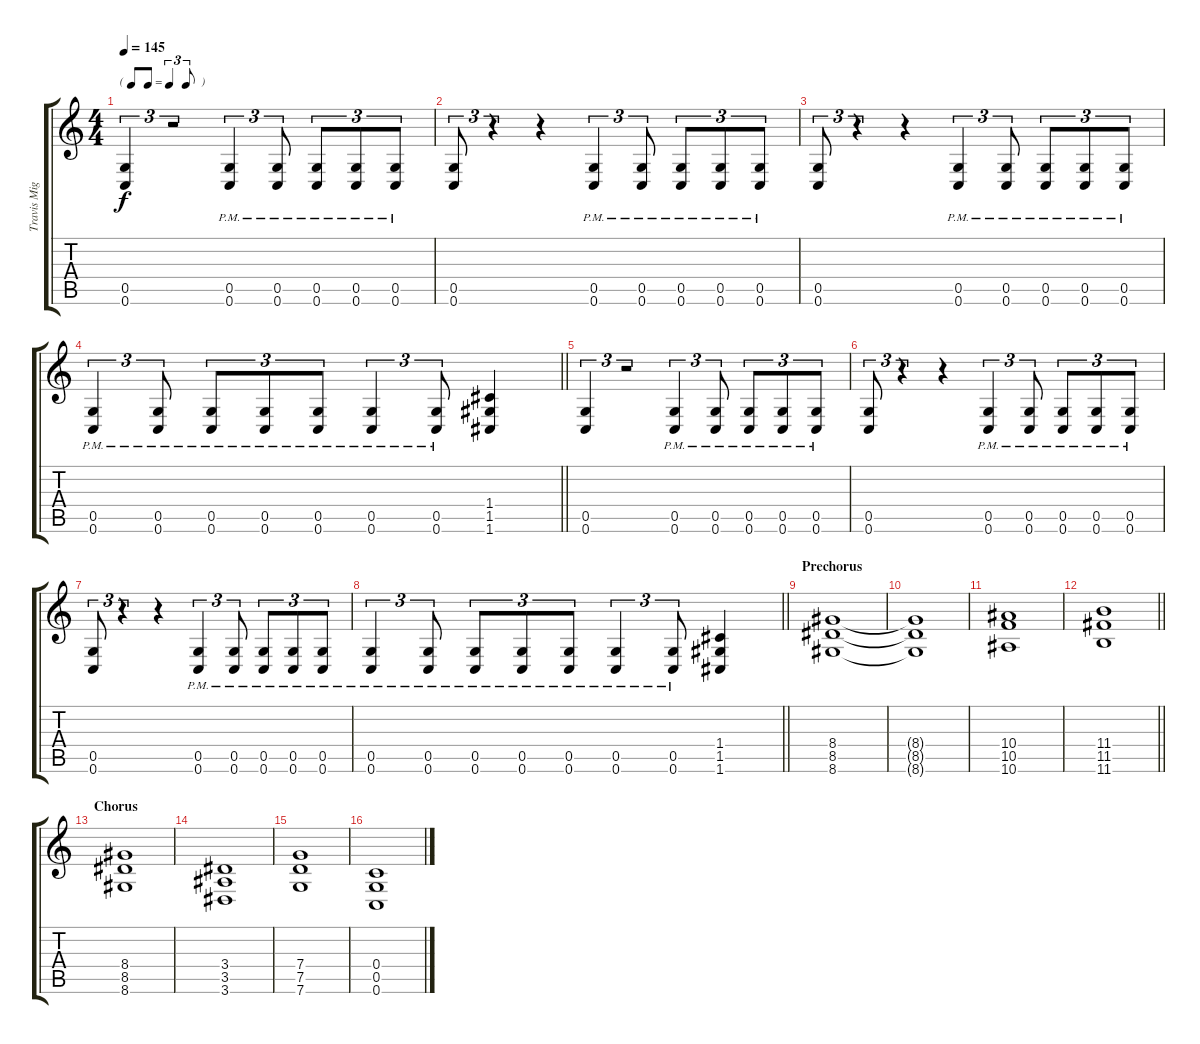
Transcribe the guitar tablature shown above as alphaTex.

\track ("Travis Miguel" "Travis Mig") {instrument distortionguitar}
\staff {score tabs}
\tuning (D4 A3 F3 C3 G2 C2) {hide}
\ts (4 4)
\tf triplet8th
\tempo 145
\clef g2
\ks c
(0.5 0.6).4{tu (3 2) dy f} r.2{tu (3 2)} (0.5{pm} 0.6{pm}).4{tu (3 2)} (0.5{pm} 0.6{pm}).8{tu (3 2)} (0.5{pm} 0.6{pm}).8{tu (3 2)} (0.5{pm} 0.6{pm}).8{tu (3 2)} (0.5{pm} 0.6{pm}).8{tu (3 2)} |
(0.5 0.6).8{tu (3 2)} r.4{tu (3 2)} r.4 (0.5{pm} 0.6{pm}).4{tu (3 2)} (0.5{pm} 0.6{pm}).8{tu (3 2)} (0.5{pm} 0.6{pm}).8{tu (3 2)} (0.5{pm} 0.6{pm}).8{tu (3 2)} (0.5{pm} 0.6{pm}).8{tu (3 2)} |
(0.5 0.6).8{tu (3 2)} r.4{tu (3 2)} r.4 (0.5{pm} 0.6{pm}).4{tu (3 2)} (0.5{pm} 0.6{pm}).8{tu (3 2)} (0.5{pm} 0.6{pm}).8{tu (3 2)} (0.5{pm} 0.6{pm}).8{tu (3 2)} (0.5{pm} 0.6{pm}).8{tu (3 2)} |
\barLineRight lightlight
(0.5{pm} 0.6{pm}).4{tu (3 2)} (0.5{pm} 0.6{pm}).8{tu (3 2)} (0.5{pm} 0.6{pm}).8{tu (3 2)} (0.5{pm} 0.6{pm}).8{tu (3 2)} (0.5{pm} 0.6{pm}).8{tu (3 2)} (0.5{pm} 0.6{pm}).4{tu (3 2)} (0.5{pm} 0.6{pm}).8{tu (3 2)} (1.4 1.5 1.6).4 |
(0.5 0.6).4{tu (3 2)} r.2{tu (3 2)} (0.5{pm} 0.6{pm}).4{tu (3 2)} (0.5{pm} 0.6{pm}).8{tu (3 2)} (0.5{pm} 0.6{pm}).8{tu (3 2)} (0.5{pm} 0.6{pm}).8{tu (3 2)} (0.5{pm} 0.6{pm}).8{tu (3 2)} |
(0.5 0.6).8{tu (3 2)} r.4{tu (3 2)} r.4 (0.5{pm} 0.6{pm}).4{tu (3 2)} (0.5{pm} 0.6{pm}).8{tu (3 2)} (0.5{pm} 0.6{pm}).8{tu (3 2)} (0.5{pm} 0.6{pm}).8{tu (3 2)} (0.5{pm} 0.6{pm}).8{tu (3 2)} |
(0.5 0.6).8{tu (3 2)} r.4{tu (3 2)} r.4 (0.5{pm} 0.6{pm}).4{tu (3 2)} (0.5{pm} 0.6{pm}).8{tu (3 2)} (0.5{pm} 0.6{pm}).8{tu (3 2)} (0.5{pm} 0.6{pm}).8{tu (3 2)} (0.5{pm} 0.6{pm}).8{tu (3 2)} |
\barLineRight lightlight
(0.5{pm} 0.6{pm}).4{tu (3 2)} (0.5{pm} 0.6{pm}).8{tu (3 2)} (0.5{pm} 0.6{pm}).8{tu (3 2)} (0.5{pm} 0.6{pm}).8{tu (3 2)} (0.5{pm} 0.6{pm}).8{tu (3 2)} (0.5{pm} 0.6{pm}).4{tu (3 2)} (0.5{pm} 0.6{pm}).8{tu (3 2)} (1.4 1.5 1.6).4 |
\section ("" "Prechorus")
(8.4 8.5 8.6).1 |
(8.4{t} 8.5{t} 8.6{t}).1 |
(10.4 10.5 10.6).1 |
\barLineRight lightlight
(11.4 11.5 11.6).1 |
\section ("" "Chorus")
(8.4 8.5 8.6).1 |
(3.4 3.5 3.6).1 |
(7.4 7.5 7.6).1 |
(0.4 0.5 0.6).1
